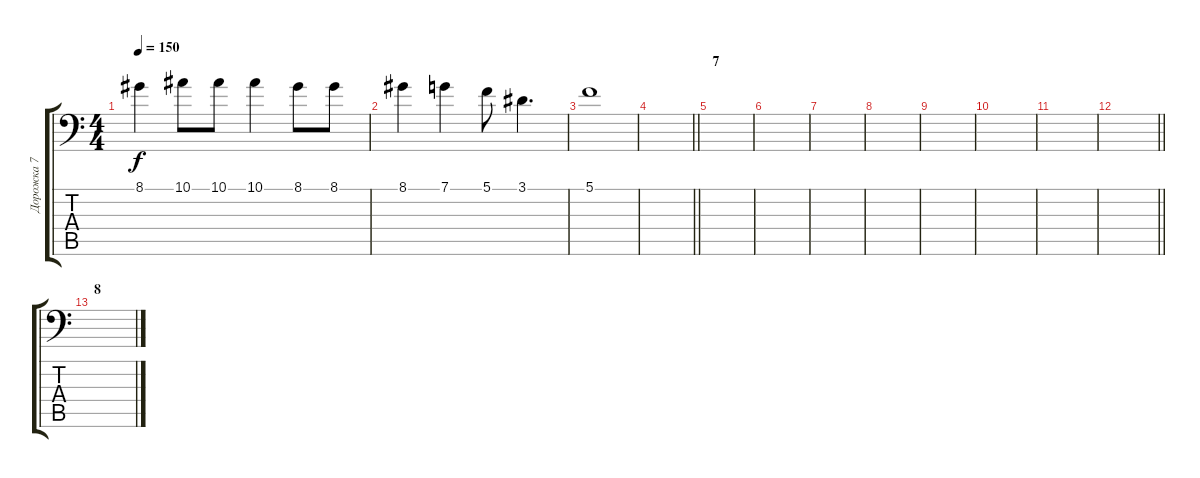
\track ("Дорожка 7" "Дорожка 7") {instrument choiraahs}
\staff {score tabs}
\tuning (C4 G3 Eb3 Bb2 F2 Bb1) {hide}
\ts (4 4)
\tempo 150
\clef f4
\ks c
8.1{t}.4{dy f} 10.1.8 10.1.8 10.1.4 8.1.8 8.1.8 |
8.1.4 7.1.4 5.1.8 3.1.4{d} |
5.1.1 |
\barLineRight lightlight
|
\section ("" "7")
|
|
|
|
|
|
|
\barLineRight lightlight
|
\section ("" "8")
